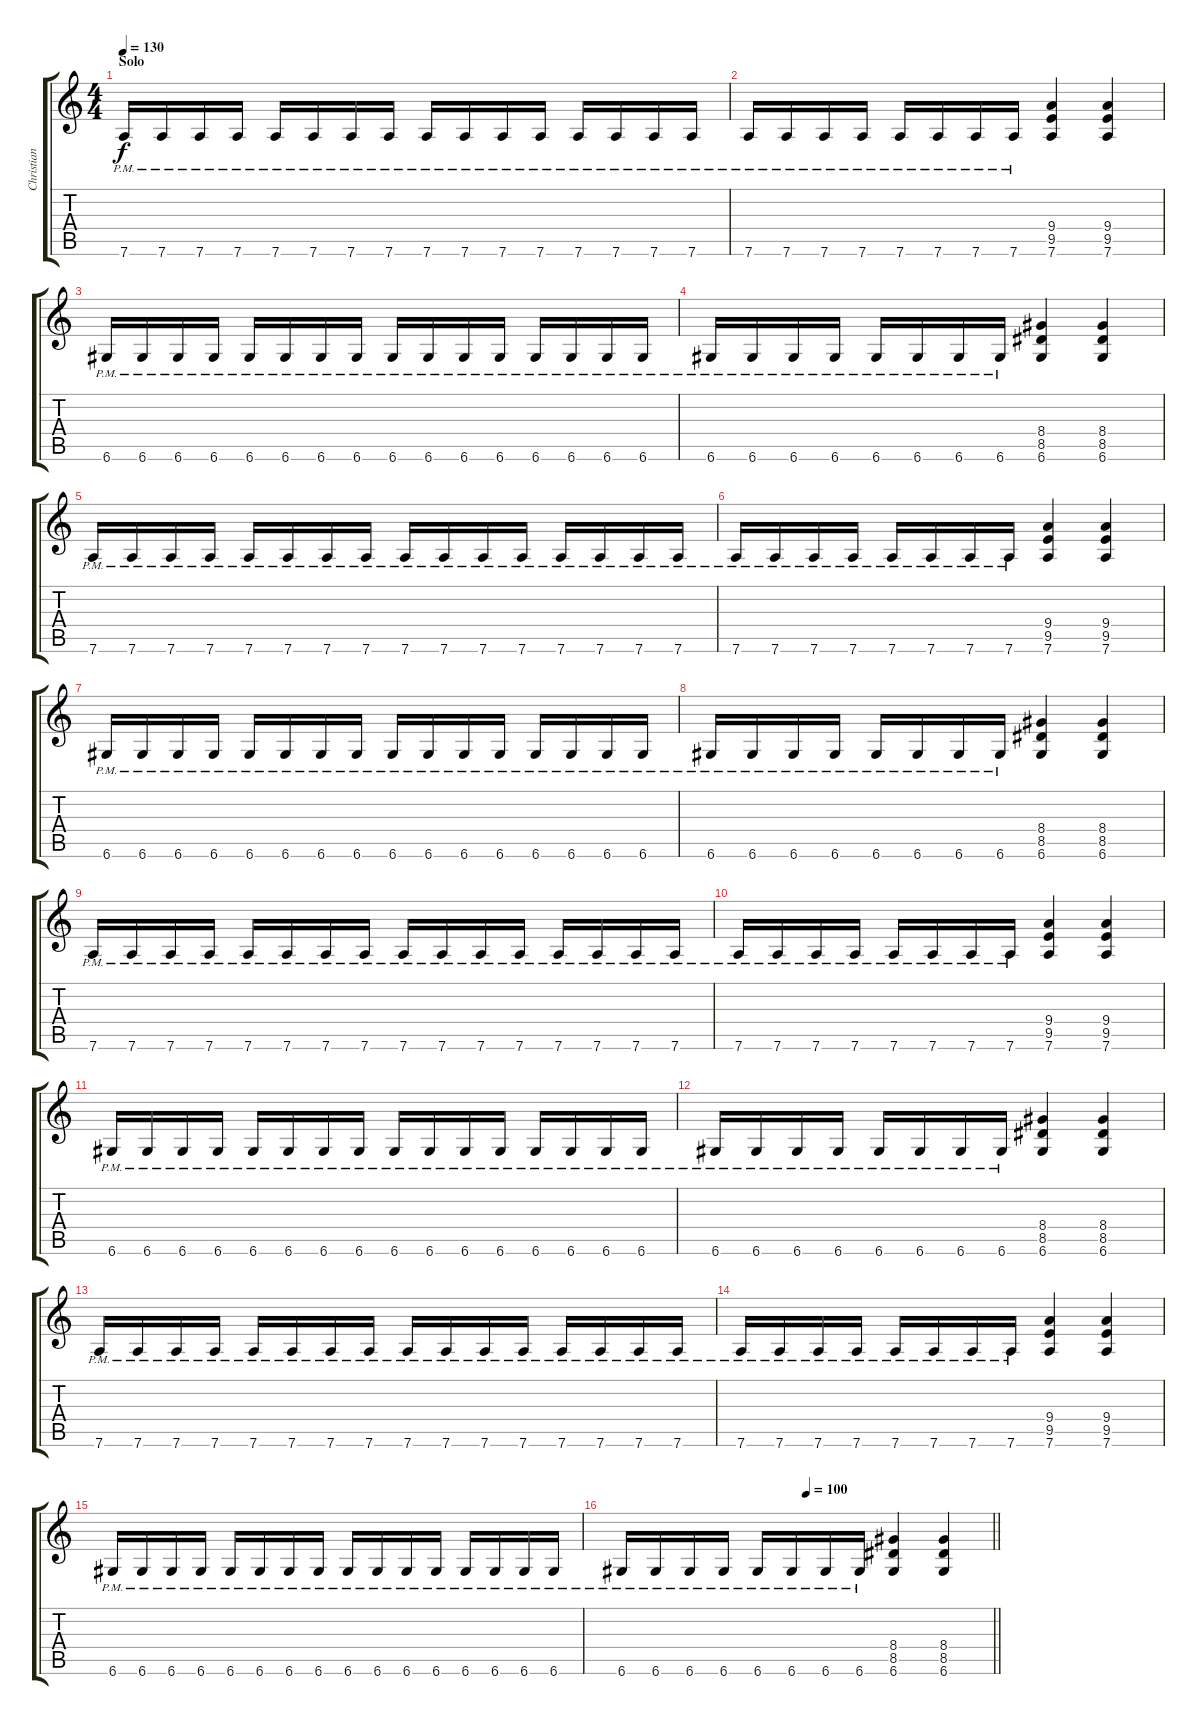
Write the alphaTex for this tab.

\track ("Christian" "Christian") {instrument distortionguitar}
\staff {score tabs}
\tuning (D4 A3 F3 C3 G2 D2) {hide}
\ts (4 4)
\section ("" "Solo")
\tempo 130
\clef g2
\ks c
7.6{pm}.16{dy f volume 11} 7.6{pm}.16 7.6{pm}.16 7.6{pm}.16 7.6{pm}.16 7.6{pm}.16 7.6{pm}.16 7.6{pm}.16 7.6{pm}.16 7.6{pm}.16 7.6{pm}.16 7.6{pm}.16 7.6{pm}.16 7.6{pm}.16 7.6{pm}.16 7.6{pm}.16 |
7.6{pm}.16 7.6{pm}.16 7.6{pm}.16 7.6{pm}.16 7.6{pm}.16 7.6{pm}.16 7.6{pm}.16 7.6{pm}.16 (9.4 9.5 7.6).4 (9.4 9.5 7.6).4 |
6.6{pm}.16 6.6{pm}.16 6.6{pm}.16 6.6{pm}.16 6.6{pm}.16 6.6{pm}.16 6.6{pm}.16 6.6{pm}.16 6.6{pm}.16 6.6{pm}.16 6.6{pm}.16 6.6{pm}.16 6.6{pm}.16 6.6{pm}.16 6.6{pm}.16 6.6{pm}.16 |
6.6{pm}.16 6.6{pm}.16 6.6{pm}.16 6.6{pm}.16 6.6{pm}.16 6.6{pm}.16 6.6{pm}.16 6.6{pm}.16 (8.4 8.5 6.6).4 (8.4 8.5 6.6).4 |
7.6{pm}.16 7.6{pm}.16 7.6{pm}.16 7.6{pm}.16 7.6{pm}.16 7.6{pm}.16 7.6{pm}.16 7.6{pm}.16 7.6{pm}.16 7.6{pm}.16 7.6{pm}.16 7.6{pm}.16 7.6{pm}.16 7.6{pm}.16 7.6{pm}.16 7.6{pm}.16 |
7.6{pm}.16 7.6{pm}.16 7.6{pm}.16 7.6{pm}.16 7.6{pm}.16 7.6{pm}.16 7.6{pm}.16 7.6{pm}.16 (9.4 9.5 7.6).4 (9.4 9.5 7.6).4 |
6.6{pm}.16 6.6{pm}.16 6.6{pm}.16 6.6{pm}.16 6.6{pm}.16 6.6{pm}.16 6.6{pm}.16 6.6{pm}.16 6.6{pm}.16 6.6{pm}.16 6.6{pm}.16 6.6{pm}.16 6.6{pm}.16 6.6{pm}.16 6.6{pm}.16 6.6{pm}.16 |
6.6{pm}.16 6.6{pm}.16 6.6{pm}.16 6.6{pm}.16 6.6{pm}.16 6.6{pm}.16 6.6{pm}.16 6.6{pm}.16 (8.4 8.5 6.6).4 (8.4 8.5 6.6).4 |
7.6{pm}.16 7.6{pm}.16 7.6{pm}.16 7.6{pm}.16 7.6{pm}.16 7.6{pm}.16 7.6{pm}.16 7.6{pm}.16 7.6{pm}.16 7.6{pm}.16 7.6{pm}.16 7.6{pm}.16 7.6{pm}.16 7.6{pm}.16 7.6{pm}.16 7.6{pm}.16 |
7.6{pm}.16 7.6{pm}.16 7.6{pm}.16 7.6{pm}.16 7.6{pm}.16 7.6{pm}.16 7.6{pm}.16 7.6{pm}.16 (9.4 9.5 7.6).4 (9.4 9.5 7.6).4 |
6.6{pm}.16 6.6{pm}.16 6.6{pm}.16 6.6{pm}.16 6.6{pm}.16 6.6{pm}.16 6.6{pm}.16 6.6{pm}.16 6.6{pm}.16 6.6{pm}.16 6.6{pm}.16 6.6{pm}.16 6.6{pm}.16 6.6{pm}.16 6.6{pm}.16 6.6{pm}.16 |
6.6{pm}.16 6.6{pm}.16 6.6{pm}.16 6.6{pm}.16 6.6{pm}.16 6.6{pm}.16 6.6{pm}.16 6.6{pm}.16 (8.4 8.5 6.6).4 (8.4 8.5 6.6).4 |
7.6{pm}.16 7.6{pm}.16 7.6{pm}.16 7.6{pm}.16 7.6{pm}.16 7.6{pm}.16 7.6{pm}.16 7.6{pm}.16 7.6{pm}.16 7.6{pm}.16 7.6{pm}.16 7.6{pm}.16 7.6{pm}.16 7.6{pm}.16 7.6{pm}.16 7.6{pm}.16 |
7.6{pm}.16 7.6{pm}.16 7.6{pm}.16 7.6{pm}.16 7.6{pm}.16 7.6{pm}.16 7.6{pm}.16 7.6{pm}.16 (9.4 9.5 7.6).4 (9.4 9.5 7.6).4 |
6.6{pm}.16 6.6{pm}.16 6.6{pm}.16 6.6{pm}.16 6.6{pm}.16 6.6{pm}.16 6.6{pm}.16 6.6{pm}.16 6.6{pm}.16 6.6{pm}.16 6.6{pm}.16 6.6{pm}.16 6.6{pm}.16 6.6{pm}.16 6.6{pm}.16 6.6{pm}.16 |
\tempo (100 0.5)
\barLineRight lightlight
6.6{pm}.16 6.6{pm}.16 6.6{pm}.16 6.6{pm}.16 6.6{pm}.16 6.6{pm}.16 6.6{pm}.16 6.6{pm}.16 (8.4 8.5 6.6).4 (8.4 8.5 6.6).4
